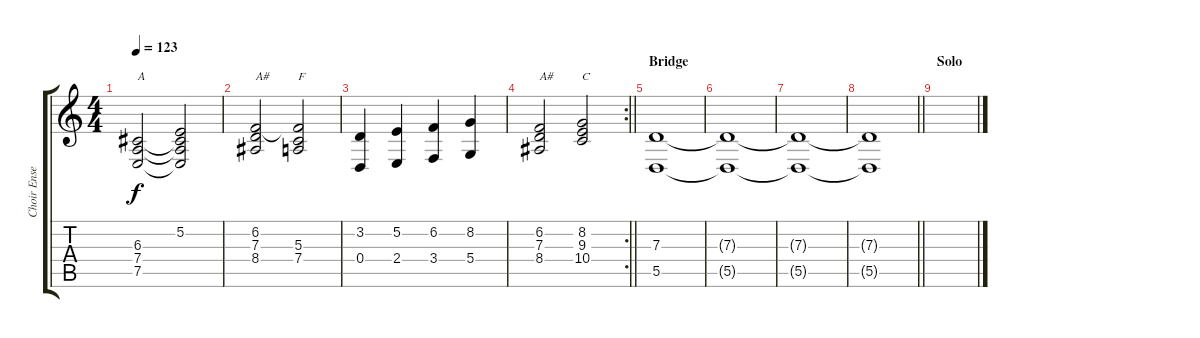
\track ("Choir Ensemble" "Choir Ense") {instrument pad4choir}
\staff {score tabs}
\tuning (E4 B3 G3 D3 A2 E2) {hide}
\ts (4 4)
\tempo 123
\clef g2
\ks c
(6.3 7.4 7.5).2{txt "A" dy f} (5.2 6.3{t} 7.4{t} 7.5{t}).2 |
(6.2 7.3 8.4).2{txt "A#"} (6.2{t} 5.3 7.4).2{txt "F"} |
(3.2 0.4).4 (5.2 2.4).4 (6.2 3.4).4 (8.2 5.4).4 |
\rc 2
\barLineRight lightlight
(6.2 7.3 8.4).2{txt "A#"} (8.2 9.3 10.4).2{txt "C"} |
\section ("" "Bridge")
(7.3 5.5).1 |
(7.3{t} 5.5{t}).1 |
(7.3{t} 5.5{t}).1 |
\barLineRight lightlight
(7.3{t} 5.5{t}).1 |
\section ("" "Solo")
